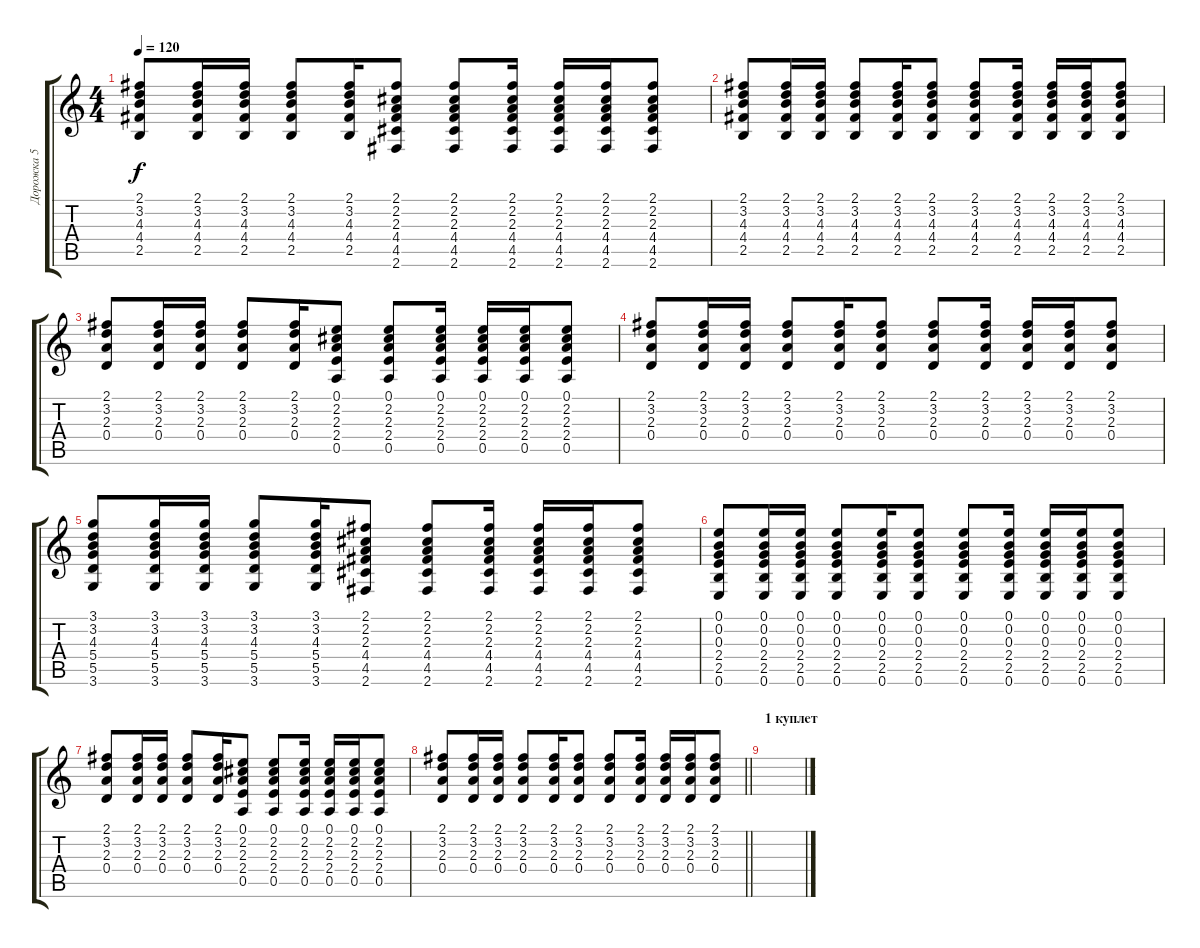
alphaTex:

\track ("Дорожка 5" "Дорожка 5") {instrument acousticguitarsteel}
\staff {score tabs}
\tuning (E4 B3 G3 D3 A2 E2) {hide}
\ts (4 4)
\tempo 120
\clef g2
\ks c
(2.1 3.2 4.3 4.4 2.5).8{dy f} (2.1 3.2 4.3 4.4 2.5).16 (2.1 3.2 4.3 4.4 2.5).16 (2.1 3.2 4.3 4.4 2.5).8 (2.1 3.2 4.3 4.4 2.5).16 (2.1 2.2 2.3 4.4 4.5 2.6).8 (2.1 2.2 2.3 4.4 4.5 2.6).8 (2.1 2.2 2.3 4.4 4.5 2.6).16 (2.1 2.2 2.3 4.4 4.5 2.6).16 (2.1 2.2 2.3 4.4 4.5 2.6).16 (2.1 2.2 2.3 4.4 4.5 2.6).8 |
(2.1 3.2 4.3 4.4 2.5).8 (2.1 3.2 4.3 4.4 2.5).16 (2.1 3.2 4.3 4.4 2.5).16 (2.1 3.2 4.3 4.4 2.5).8 (2.1 3.2 4.3 4.4 2.5).16 (2.1 3.2 4.3 4.4 2.5).8 (2.1 3.2 4.3 4.4 2.5).8 (2.1 3.2 4.3 4.4 2.5).16 (2.1 3.2 4.3 4.4 2.5).16 (2.1 3.2 4.3 4.4 2.5).16 (2.1 3.2 4.3 4.4 2.5).8 |
(2.1 3.2 2.3 0.4).8 (2.1 3.2 2.3 0.4).16 (2.1 3.2 2.3 0.4).16 (2.1 3.2 2.3 0.4).8 (2.1 3.2 2.3 0.4).16 (0.1 2.2 2.3 2.4 0.5).8 (0.1 2.2 2.3 2.4 0.5).8 (0.1 2.2 2.3 2.4 0.5).16 (0.1 2.2 2.3 2.4 0.5).16 (0.1 2.2 2.3 2.4 0.5).16 (0.1 2.2 2.3 2.4 0.5).8 |
(2.1 3.2 2.3 0.4).8 (2.1 3.2 2.3 0.4).16 (2.1 3.2 2.3 0.4).16 (2.1 3.2 2.3 0.4).8 (2.1 3.2 2.3 0.4).16 (2.1 3.2 2.3 0.4).8 (2.1 3.2 2.3 0.4).8 (2.1 3.2 2.3 0.4).16 (2.1 3.2 2.3 0.4).16 (2.1 3.2 2.3 0.4).16 (2.1 3.2 2.3 0.4).8 |
(3.1 3.2 4.3 5.4 5.5 3.6).8 (3.1 3.2 4.3 5.4 5.5 3.6).16 (3.1 3.2 4.3 5.4 5.5 3.6).16 (3.1 3.2 4.3 5.4 5.5 3.6).8 (3.1 3.2 4.3 5.4 5.5 3.6).16 (2.1 2.2 2.3 4.4 4.5 2.6).8 (2.1 2.2 2.3 4.4 4.5 2.6).8 (2.1 2.2 2.3 4.4 4.5 2.6).16 (2.1 2.2 2.3 4.4 4.5 2.6).16 (2.1 2.2 2.3 4.4 4.5 2.6).16 (2.1 2.2 2.3 4.4 4.5 2.6).8 |
(0.1 0.2 0.3 2.4 2.5 0.6).8 (0.1 0.2 0.3 2.4 2.5 0.6).16 (0.1 0.2 0.3 2.4 2.5 0.6).16 (0.1 0.2 0.3 2.4 2.5 0.6).8 (0.1 0.2 0.3 2.4 2.5 0.6).16 (0.1 0.2 0.3 2.4 2.5 0.6).8 (0.1 0.2 0.3 2.4 2.5 0.6).8 (0.1 0.2 0.3 2.4 2.5 0.6).16 (0.1 0.2 0.3 2.4 2.5 0.6).16 (0.1 0.2 0.3 2.4 2.5 0.6).16 (0.1 0.2 0.3 2.4 2.5 0.6).8 |
(2.1 3.2 2.3 0.4).8 (2.1 3.2 2.3 0.4).16 (2.1 3.2 2.3 0.4).16 (2.1 3.2 2.3 0.4).8 (2.1 3.2 2.3 0.4).16 (0.1 2.2 2.3 2.4 0.5).8 (0.1 2.2 2.3 2.4 0.5).8 (0.1 2.2 2.3 2.4 0.5).16 (0.1 2.2 2.3 2.4 0.5).16 (0.1 2.2 2.3 2.4 0.5).16 (0.1 2.2 2.3 2.4 0.5).8 |
\barLineRight lightlight
(2.1 3.2 2.3 0.4).8 (2.1 3.2 2.3 0.4).16 (2.1 3.2 2.3 0.4).16 (2.1 3.2 2.3 0.4).8 (2.1 3.2 2.3 0.4).16 (2.1 3.2 2.3 0.4).8 (2.1 3.2 2.3 0.4).8 (2.1 3.2 2.3 0.4).16 (2.1 3.2 2.3 0.4).16 (2.1 3.2 2.3 0.4).16 (2.1 3.2 2.3 0.4).8 |
\section ("" "1 куплет")
